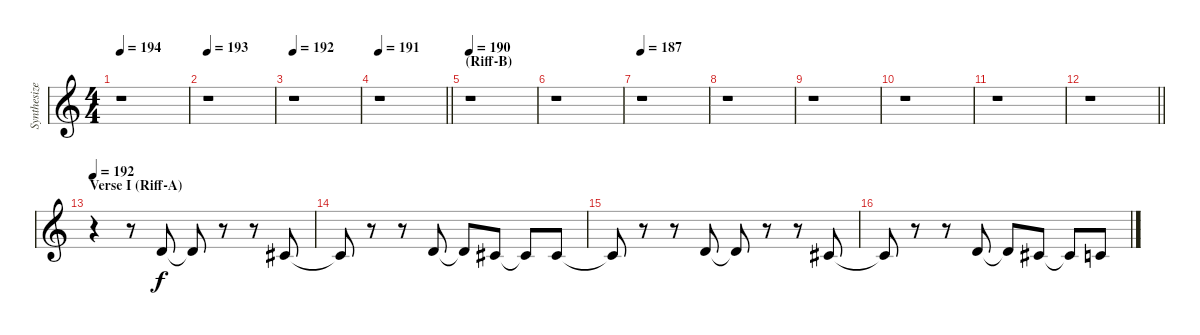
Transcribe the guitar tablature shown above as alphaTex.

\track ("Synthesizer/Effects/Vocals" "Synthesize") {instrument lead6voice}
\staff {score}
\tuning (E4 B3 G3 D3 A2 E2) {hide}
\ts (4 4)
\tempo 194
\clef g2
\ks c
r.1{dy f} |
\tempo 193
r.1 |
\tempo 192
r.1 |
\tempo 191
\barLineRight lightlight
r.1 |
\section ("" "(Riff-B)")
\tempo 190
r.1 |
r.1 |
\tempo 187
r.1 |
r.1 |
r.1 |
r.1 |
r.1 |
\barLineRight lightlight
r.1 |
\section ("" "Verse I (Riff-A)")
\tempo 192
r.4{volume 14 instrument lead6voice} r.8 3.2.8 3.2{t}.8 r.8 r.8 2.2.8 |
2.2{t}.8 r.8 r.8 3.2.8 3.2{t}.8 2.2.8 2.2{t}.8 2.2.8 |
2.2{t}.8 r.8 r.8 3.2.8 3.2{t}.8 r.8 r.8 2.2.8 |
2.2{t}.8 r.8 r.8 3.2.8 3.2{t}.8 2.2.8 2.2{t}.8 1.2.8
